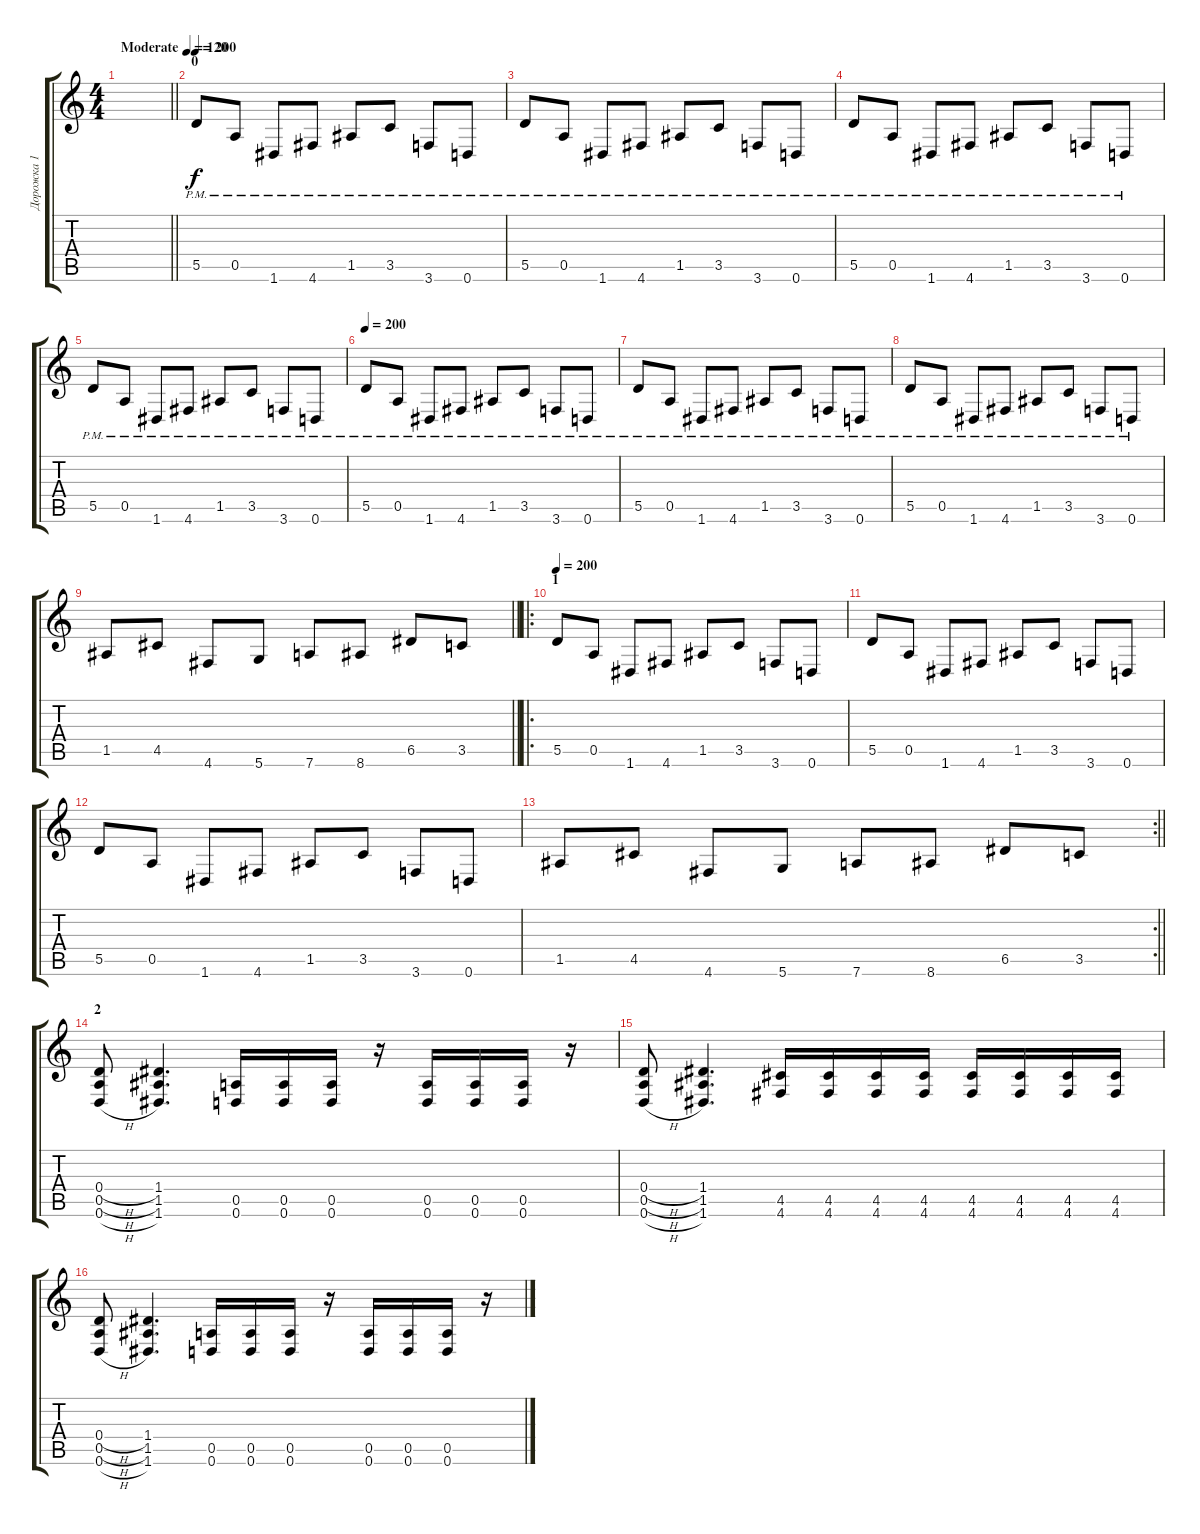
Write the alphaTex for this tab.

\track ("Дорожка 1" "Дорожка 1") {instrument distortionguitar}
\staff {score tabs}
\tuning (E4 B3 G3 D3 A2 D2) {hide}
\ts (4 4)
\tempo (120 "Moderate")
\tempo 200
\tempo (120 "Moderate")
\clef g2
\barLineRight lightlight
\ks c
|
\section ("" "0")
\tempo 200
5.5{pm}.8 0.5{pm}.8 1.6{pm}.8 4.6{pm}.8 1.5{pm}.8 3.5{pm}.8 3.6{pm}.8 0.6{pm}.8 |
5.5{pm}.8 0.5{pm}.8 1.6{pm}.8 4.6{pm}.8 1.5{pm}.8 3.5{pm}.8 3.6{pm}.8 0.6{pm}.8 |
5.5{pm}.8 0.5{pm}.8 1.6{pm}.8 4.6{pm}.8 1.5{pm}.8 3.5{pm}.8 3.6{pm}.8 0.6{pm}.8 |
5.5{pm}.8 0.5{pm}.8 1.6{pm}.8 4.6{pm}.8 1.5{pm}.8 3.5{pm}.8 3.6{pm}.8 0.6{pm}.8 |
\tempo 200
5.5{pm}.8 0.5{pm}.8 1.6{pm}.8 4.6{pm}.8 1.5{pm}.8 3.5{pm}.8 3.6{pm}.8 0.6{pm}.8 |
5.5{pm}.8 0.5{pm}.8 1.6{pm}.8 4.6{pm}.8 1.5{pm}.8 3.5{pm}.8 3.6{pm}.8 0.6{pm}.8 |
5.5{pm}.8 0.5{pm}.8 1.6{pm}.8 4.6{pm}.8 1.5{pm}.8 3.5{pm}.8 3.6{pm}.8 0.6{pm}.8 |
\barLineRight lightlight
1.5.8 4.5.8 4.6.8 5.6.8 7.6.8 8.6.8 6.5.8 3.5.8 |
\ro
\section ("" "1")
\tempo 200
5.5.8 0.5.8 1.6.8 4.6.8 1.5.8 3.5.8 3.6.8 0.6.8 |
5.5.8 0.5.8 1.6.8 4.6.8 1.5.8 3.5.8 3.6.8 0.6.8 |
5.5.8 0.5.8 1.6.8 4.6.8 1.5.8 3.5.8 3.6.8 0.6.8 |
\rc 2
\barLineRight lightlight
1.5.8 4.5.8 4.6.8 5.6.8 7.6.8 8.6.8 6.5.8 3.5.8 |
\section ("" "2")
(0.4{h} 0.5{h} 0.6{h}).8 (1.4 1.5 1.6).4{d} (0.5 0.6).16 (0.5 0.6).16 (0.5 0.6).16 r.16 (0.5 0.6).16 (0.5 0.6).16 (0.5 0.6).16 r.16 |
(0.4{h} 0.5{h} 0.6{h}).8 (1.4 1.5 1.6).4{d} (4.5 4.6).16 (4.5 4.6).16 (4.5 4.6).16 (4.5 4.6).16 (4.5 4.6).16 (4.5 4.6).16 (4.5 4.6).16 (4.5 4.6).16 |
(0.4{h} 0.5{h} 0.6{h}).8 (1.4 1.5 1.6).4{d} (0.5 0.6).16 (0.5 0.6).16 (0.5 0.6).16 r.16 (0.5 0.6).16 (0.5 0.6).16 (0.5 0.6).16 r.16
